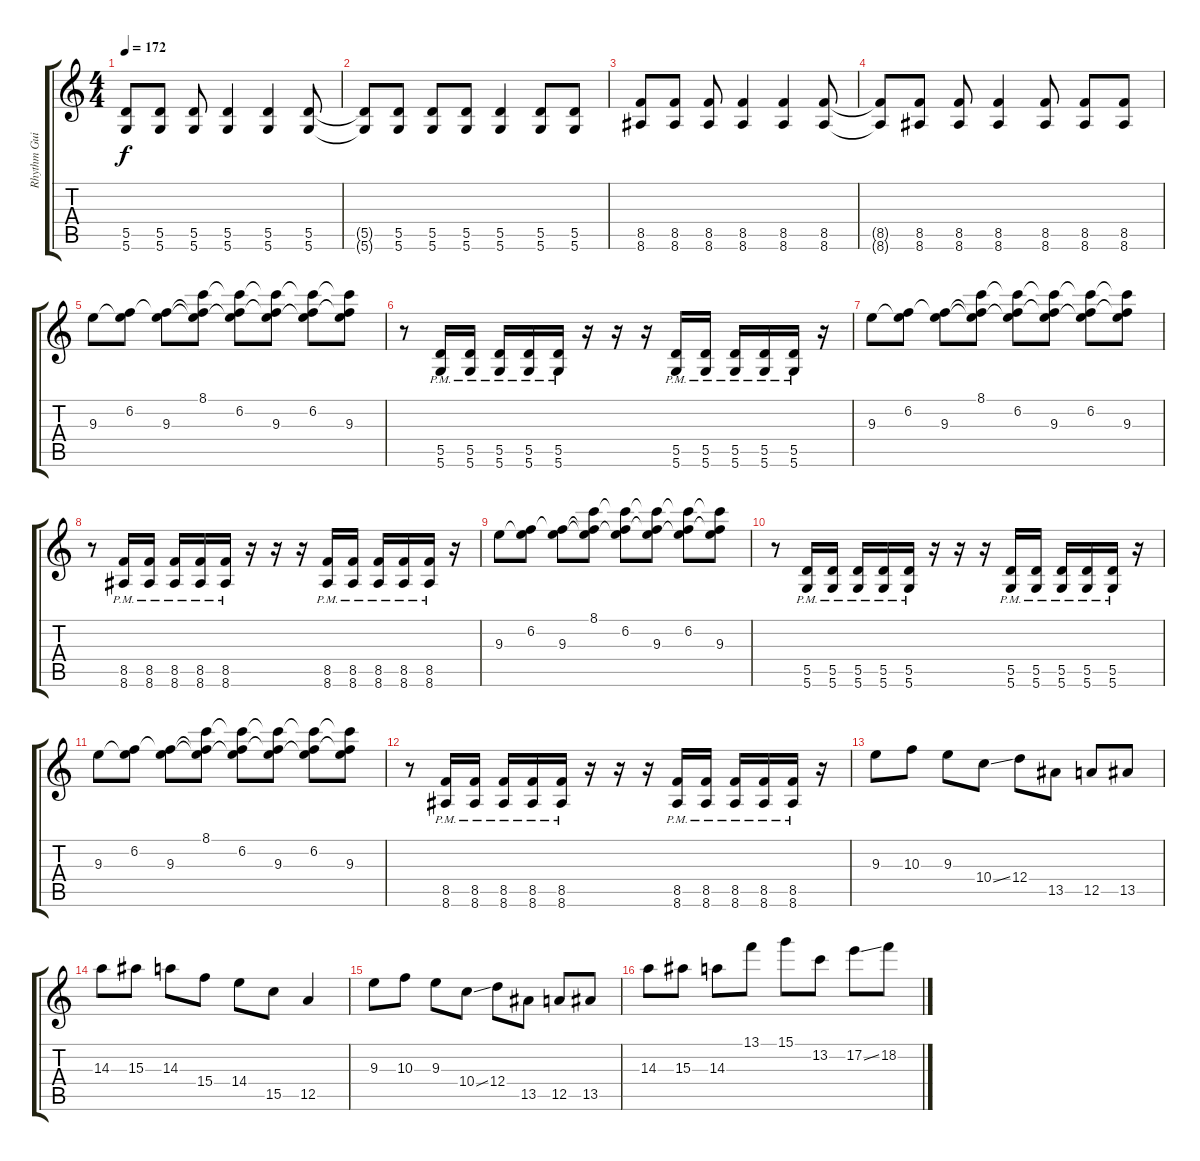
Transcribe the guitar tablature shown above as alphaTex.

\track ("Rhythm Guitar 2" "Rhythm Gui") {instrument distortionguitar}
\staff {score tabs}
\tuning (E4 B3 G3 D3 A2 D2) {hide}
\ts (4 4)
\tempo 172
\clef g2
\ks c
(5.5 5.6).8{dy f} (5.5 5.6).8 (5.5 5.6).8 (5.5 5.6).4 (5.5 5.6).4 (5.5 5.6).8 |
(5.5{t} 5.6{t}).8 (5.5 5.6).8 (5.5 5.6).8 (5.5 5.6).8 (5.5 5.6).4 (5.5 5.6).8 (5.5 5.6).8 |
(8.5 8.6).8 (8.5 8.6).8 (8.5 8.6).8 (8.5 8.6).4 (8.5 8.6).4 (8.5 8.6).8 |
(8.5{t} 8.6{t}).8 (8.5 8.6).8 (8.5 8.6).8 (8.5 8.6).4 (8.5 8.6).8 (8.5 8.6).8 (8.5 8.6).8 |
9.3.8 (6.2 9.3{t}).8 (6.2{t} 9.3).8 (8.1 6.2{t} 9.3{t}).8 (8.1{t} 6.2 9.3{t}).8 (8.1{t} 6.2{t} 9.3).8 (8.1{t} 6.2 9.3{t}).8 (8.1{t} 6.2{t} 9.3).8 |
r.8 (5.5{pm} 5.6{pm}).16 (5.5{pm} 5.6{pm}).16 (5.5{pm} 5.6{pm}).16 (5.5{pm} 5.6{pm}).16 (5.5{pm} 5.6{pm}).16 r.16 r.16 r.16 (5.5{pm} 5.6{pm}).16 (5.5{pm} 5.6{pm}).16 (5.5{pm} 5.6{pm}).16 (5.5{pm} 5.6{pm}).16 (5.5{pm} 5.6{pm}).16 r.16 |
9.3.8 (6.2 9.3{t}).8 (6.2{t} 9.3).8 (8.1 6.2{t} 9.3{t}).8 (8.1{t} 6.2 9.3{t}).8 (8.1{t} 6.2{t} 9.3).8 (8.1{t} 6.2 9.3{t}).8 (8.1{t} 6.2{t} 9.3).8 |
r.8 (8.5{pm} 8.6{pm}).16 (8.5{pm} 8.6{pm}).16 (8.5{pm} 8.6{pm}).16 (8.5{pm} 8.6{pm}).16 (8.5{pm} 8.6{pm}).16 r.16 r.16 r.16 (8.5{pm} 8.6{pm}).16 (8.5{pm} 8.6{pm}).16 (8.5{pm} 8.6{pm}).16 (8.5{pm} 8.6{pm}).16 (8.5{pm} 8.6{pm}).16 r.16 |
9.3.8 (6.2 9.3{t}).8 (6.2{t} 9.3).8 (8.1 6.2{t} 9.3{t}).8 (8.1{t} 6.2 9.3{t}).8 (8.1{t} 6.2{t} 9.3).8 (8.1{t} 6.2 9.3{t}).8 (8.1{t} 6.2{t} 9.3).8 |
r.8 (5.5{pm} 5.6{pm}).16 (5.5{pm} 5.6{pm}).16 (5.5{pm} 5.6{pm}).16 (5.5{pm} 5.6{pm}).16 (5.5{pm} 5.6{pm}).16 r.16 r.16 r.16 (5.5{pm} 5.6{pm}).16 (5.5{pm} 5.6{pm}).16 (5.5{pm} 5.6{pm}).16 (5.5{pm} 5.6{pm}).16 (5.5{pm} 5.6{pm}).16 r.16 |
9.3.8 (6.2 9.3{t}).8 (6.2{t} 9.3).8 (8.1 6.2{t} 9.3{t}).8 (8.1{t} 6.2 9.3{t}).8 (8.1{t} 6.2{t} 9.3).8 (8.1{t} 6.2 9.3{t}).8 (8.1{t} 6.2{t} 9.3).8 |
r.8 (8.5{pm} 8.6{pm}).16 (8.5{pm} 8.6{pm}).16 (8.5{pm} 8.6{pm}).16 (8.5{pm} 8.6{pm}).16 (8.5{pm} 8.6{pm}).16 r.16 r.16 r.16 (8.5{pm} 8.6{pm}).16 (8.5{pm} 8.6{pm}).16 (8.5{pm} 8.6{pm}).16 (8.5{pm} 8.6{pm}).16 (8.5{pm} 8.6{pm}).16 r.16 |
9.3.8 10.3.8 9.3.8 10.4{ss}.8 12.4.8 13.5.8 12.5.8 13.5.8 |
14.3.8 15.3.8 14.3.8 15.4.8 14.4.8 15.5.8 12.5.4 |
9.3.8 10.3.8 9.3.8 10.4{ss}.8 12.4.8 13.5.8 12.5.8 13.5.8 |
14.3.8 15.3.8 14.3.8 13.1.8 15.1.8 13.2.8 17.2{ss}.8 18.2.8
